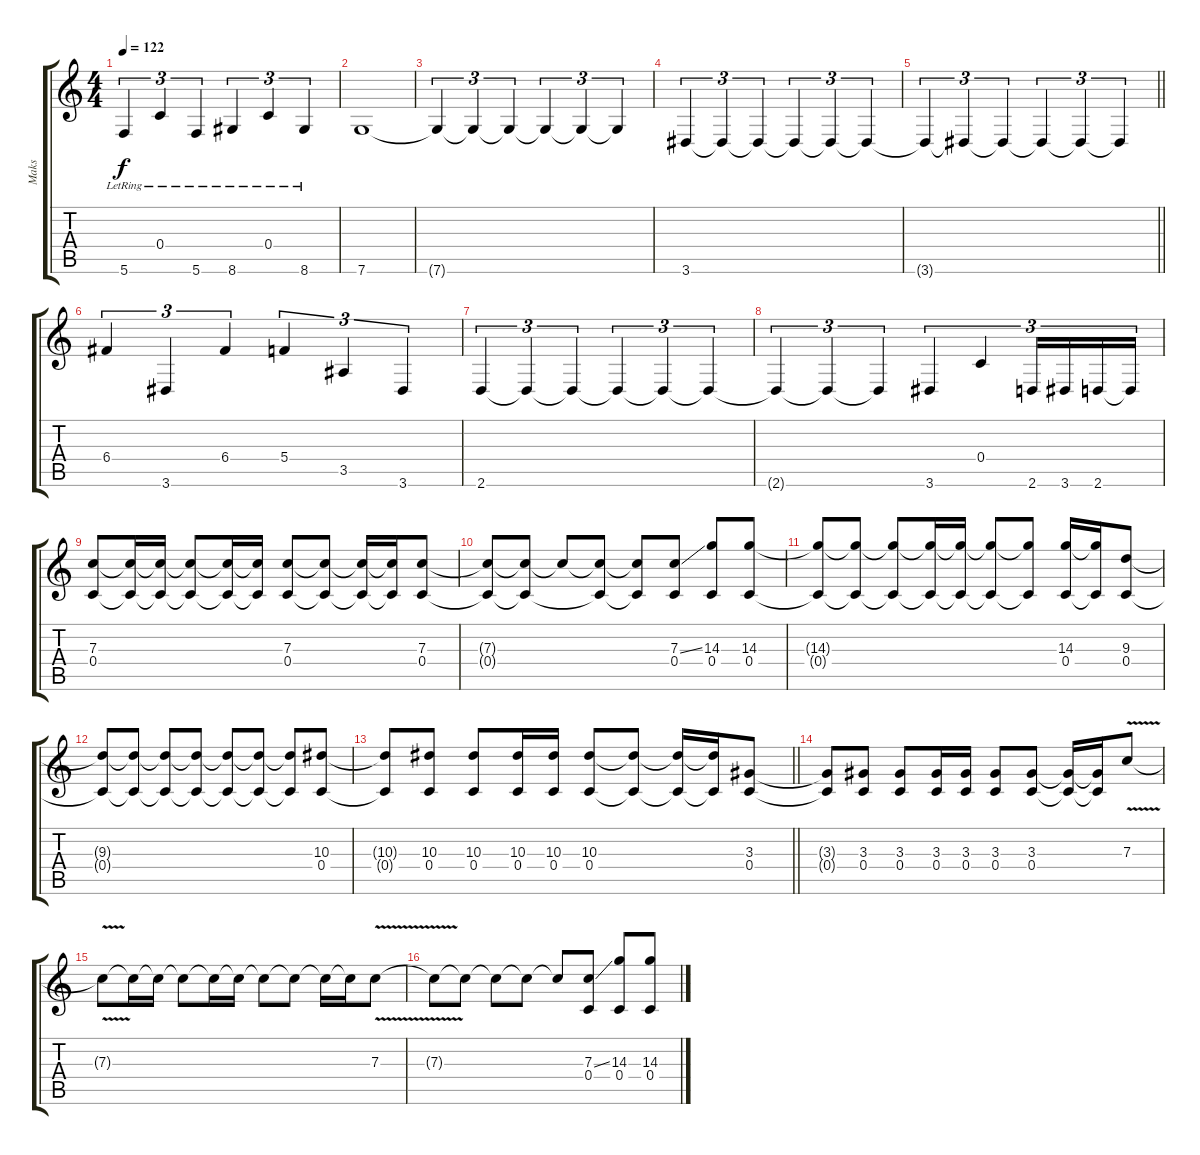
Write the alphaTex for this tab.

\track ("Maks" "Maks") {instrument distortionguitar}
\staff {score tabs}
\tuning (D4 A3 F3 C3 G2 C2) {hide}
\ts (4 4)
\tempo 122
\clef g2
\ks c
5.6{lr}.4{tu (3 2) dy f} 0.4{lr}.4{tu (3 2)} 5.6{lr}.4{tu (3 2)} 8.6{lr}.4{tu (3 2)} 0.4{lr}.4{tu (3 2)} 8.6{lr}.4{tu (3 2)} |
7.6.1 |
7.6{t}.4{tu (3 2)} 7.6{t}.4{tu (3 2)} 7.6{t}.4{tu (3 2)} 7.6{t}.4{tu (3 2)} 7.6{t}.4{tu (3 2)} 7.6{t}.4{tu (3 2)} |
3.6.4{tu (3 2)} 3.6{t}.4{tu (3 2)} 3.6{t}.4{tu (3 2)} 3.6{t}.4{tu (3 2)} 3.6{t}.4{tu (3 2)} 3.6{t}.4{tu (3 2)} |
\barLineRight lightlight
3.6{t}.4{tu (3 2)} 3.6{t}.4{tu (3 2)} 3.6{t}.4{tu (3 2)} 3.6{t}.4{tu (3 2)} 3.6{t}.4{tu (3 2)} 3.6{t}.4{tu (3 2)} |
6.4.4{tu (3 2)} 3.6.4{tu (3 2)} 6.4.4{tu (3 2)} 5.4.4{tu (3 2)} 3.5.4{tu (3 2)} 3.6.4{tu (3 2)} |
2.6.4{tu (3 2)} 2.6{t}.4{tu (3 2)} 2.6{t}.4{tu (3 2)} 2.6{t}.4{tu (3 2)} 2.6{t}.4{tu (3 2)} 2.6{t}.4{tu (3 2)} |
2.6{t}.4{tu (3 2)} 2.6{t}.4{tu (3 2)} 2.6{t}.4{tu (3 2)} 3.6.4{tu (3 2)} 0.4.4{tu (3 2)} 2.6.16{tu (3 2)} 3.6.16{tu (3 2)} 2.6.16{tu (3 2)} 2.6{t}.16{tu (3 2)} |
(7.3 0.4).8 (7.3{t} 0.4{t}).16 (7.3{t} 0.4{t}).16 (7.3{t} 0.4{t}).8 (7.3{t} 0.4{t}).16 (7.3{t} 0.4{t}).16 (7.3 0.4).8 (7.3{t} 0.4{t}).8 (7.3{t} 0.4{t}).16 (7.3{t} 0.4{t}).16 (7.3 0.4).8 |
(7.3{t} 0.4{t}).8 (7.3{t} 0.4{t}).8 7.3{t}.8 (7.3{t} 0.4{t}).8 (7.3{t} 0.4{t}).8 (7.3{ss} 0.4).8 (14.3 0.4).8 (14.3 0.4).8 |
(14.3{t} 0.4{t}).8 (14.3{t} 0.4{t}).8 (14.3{t} 0.4{t}).8 (14.3{t} 0.4{t}).16 (14.3{t} 0.4{t}).16 (14.3{t} 0.4{t}).8 (14.3{t} 0.4{t}).8 (14.3 0.4).16 (14.3{t} 0.4{t}).16 (9.3 0.4).8 |
(9.3{t} 0.4{t}).8 (9.3{t} 0.4{t}).8 (9.3{t} 0.4{t}).8 (9.3{t} 0.4{t}).8 (9.3{t} 0.4{t}).8 (9.3{t} 0.4{t}).8 (9.3{t} 0.4{t}).8 (10.3 0.4).8 |
\barLineRight lightlight
(10.3{t} 0.4{t}).8 (10.3 0.4).8 (10.3 0.4).8 (10.3 0.4).16 (10.3 0.4).16 (10.3 0.4).8 (10.3{t} 0.4{t}).8 (10.3{t} 0.4{t}).16 (10.3{t} 0.4{t}).16 (3.3 0.4).8 |
(3.3{t} 0.4{t}).8 (3.3 0.4).8 (3.3 0.4).8 (3.3 0.4).16 (3.3 0.4).16 (3.3 0.4).8 (3.3 0.4).8 (3.3{t} 0.4{t}).16 (3.3{t} 0.4{t}).16 7.3{v}.8 |
7.3{t}.8 7.3{t}.16 7.3{t}.16 7.3{t}.8 7.3{t}.16 7.3{t}.16 7.3{t}.8 7.3{t}.8 7.3{t}.16 7.3{t}.16 7.3{v}.8 |
7.3{t}.8 7.3{t}.8 7.3{t}.8 7.3{t}.8 7.3{t}.8 (7.3{ss} 0.4).8 (14.3 0.4).8 (14.3 0.4).8
